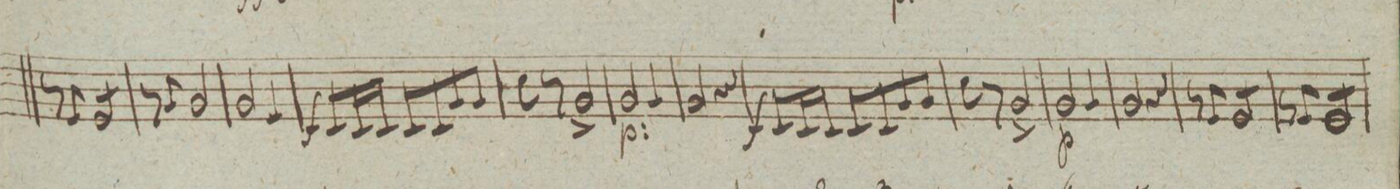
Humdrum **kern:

**kern	**dynam
*I"Corno 2do in C:	*
*clefG2	*
*k[]	*
*M3/4	*
8r	.
8e/	.
8e/L	.
8e/	.
8e/	.
8e/J	.
*Xtremolo	*
=81	=81
8r	.
8g/	.
2g/	.
=82	=82
2g/	.
4e/	.
=83	=83
8c/L	f
16c/L	.
16c/JJ	.
8c/L	.
8c/	.
8g/	.
8g/J	.
=84	=84
8cc\	.
8rg	.
2g^/	.
=85	=85
2g/	p
4g/	.
=86	=86
2g/	.
4r	.
=87	=87
8c/L	f
16c/L	.
16c/JJ	.
8c/L	.
8c/	.
8g/	.
8g/J	.
=88	=88
8cc\	.
8r	.
2g^/	.
=89	=89
2g/	p
4g/	.
=90	=90
2g/	.
4r	.
=91	=91
8r	.
8e/	.
*tremolo	*
8e/L	.
8e/	.
8e/	.
8e/J	.
=92	=92
8r	.
8e/	.
8e/L	.
8e/	.
8e/	.
8e/J	.
=93	=93
*-	*-
